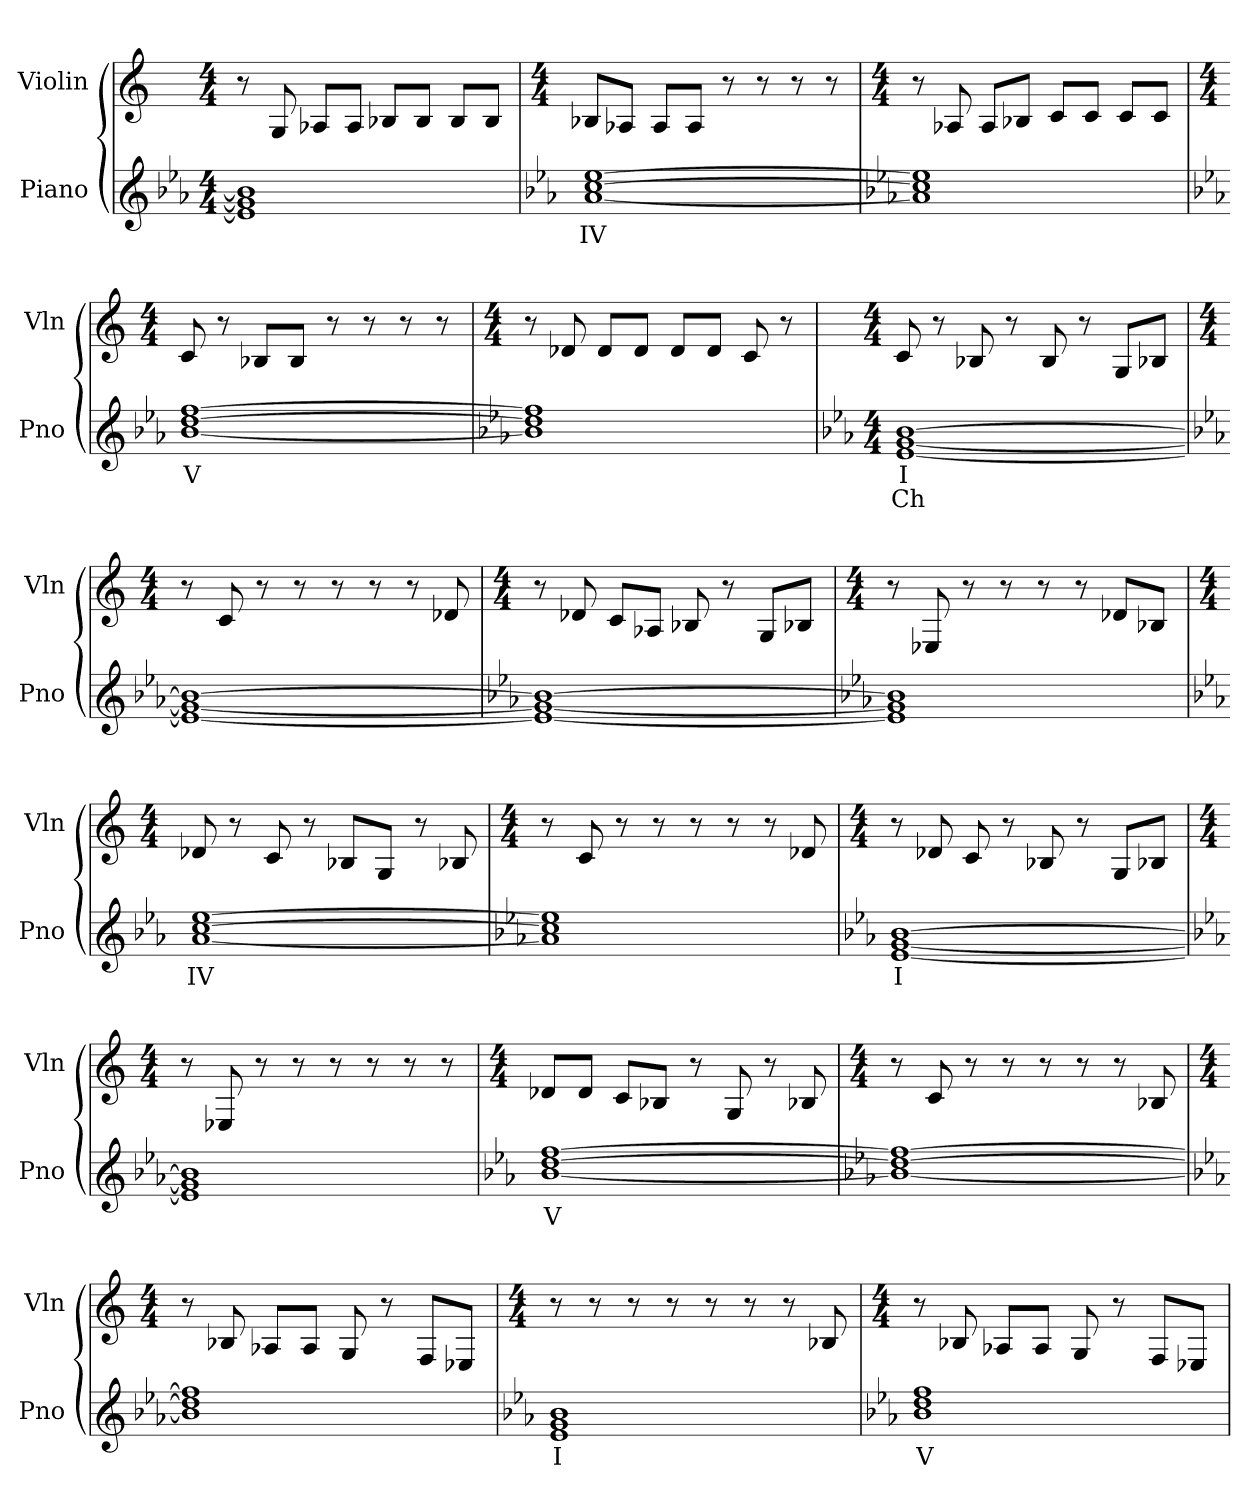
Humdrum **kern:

**kern	**text	**text	**kern
*part2	*part2	*part2	*part1
*staff2	*staff2	*staff2	*staff1
*I"Piano	*	*	*I"Violin
*I'Pno	*	*	*I'Vln
*k[b-e-a-]	*	*	*
*E-:	*	*	*
*M4/4	*	*	*M4/4
=	=	=	=
1e-] 1g] 1b-]	.	.	8r
.	.	.	8G
.	.	.	8A-XL
.	.	.	8A-J
.	.	.	8B-XL
.	.	.	8B-J
.	.	.	8B-L
.	.	.	8B-J
=	=	=	=
*k[b-e-a-]	*	*	*
*E-:	*	*	*
*	*	*	*M4/4
[1a- [1cc [1ee-	IV	.	8B-XL
.	.	.	8A-XJ
.	.	.	8A-L
.	.	.	8A-J
.	.	.	8r
.	.	.	8r
.	.	.	8r
.	.	.	8r
=	=	=	=
*k[b-e-a-]	*	*	*
*E-:	*	*	*
*	*	*	*M4/4
1a-] 1cc] 1ee-]	.	.	8r
.	.	.	8A-X
.	.	.	8A-L
.	.	.	8B-XJ
.	.	.	8cL
.	.	.	8cJ
.	.	.	8cL
.	.	.	8cJ
=	=	=	=
*k[b-e-a-]	*	*	*
*E-:	*	*	*
*	*	*	*M4/4
[1b- [1dd [1ff	V	.	8c
.	.	.	8r
.	.	.	8B-XL
.	.	.	8B-J
.	.	.	8r
.	.	.	8r
.	.	.	8r
.	.	.	8r
=	=	=	=
*k[b-e-a-]	*	*	*
*E-:	*	*	*
*	*	*	*M4/4
1b-] 1dd] 1ff]	.	.	8r
.	.	.	8d-X
.	.	.	8d-L
.	.	.	8d-J
.	.	.	8d-L
.	.	.	8d-J
.	.	.	8c
.	.	.	8r
=	=	=	=
*k[b-e-a-]	*	*	*
*E-:	*	*	*
*M4/4	*	*	*M4/4
[1e- [1g [1b-	I	Ch	8c
.	.	.	8r
.	.	.	8B-X
.	.	.	8r
.	.	.	8B-
.	.	.	8r
.	.	.	8GL
.	.	.	8B-XJ
=	=	=	=
*k[b-e-a-]	*	*	*
*E-:	*	*	*
*	*	*	*M4/4
1e-_ 1g_ 1b-_	.	.	8r
.	.	.	8c
.	.	.	8r
.	.	.	8r
.	.	.	8r
.	.	.	8r
.	.	.	8r
.	.	.	8d-X
=	=	=	=
*k[b-e-a-]	*	*	*
*E-:	*	*	*
*	*	*	*M4/4
1e-_ 1g_ 1b-_	.	.	8r
.	.	.	8d-X
.	.	.	8cL
.	.	.	8A-XJ
.	.	.	8B-X
.	.	.	8r
.	.	.	8GL
.	.	.	8B-XJ
=	=	=	=
*k[b-e-a-]	*	*	*
*E-:	*	*	*
*	*	*	*M4/4
1e-] 1g] 1b-]	.	.	8r
.	.	.	8E-X
.	.	.	8r
.	.	.	8r
.	.	.	8r
.	.	.	8r
.	.	.	8d-XL
.	.	.	8B-XJ
=	=	=	=
*k[b-e-a-]	*	*	*
*E-:	*	*	*
*	*	*	*M4/4
[1a- [1cc [1ee-	IV	.	8d-X
.	.	.	8r
.	.	.	8c
.	.	.	8r
.	.	.	8B-XL
.	.	.	8GJ
.	.	.	8r
.	.	.	8B-X
=	=	=	=
*k[b-e-a-]	*	*	*
*E-:	*	*	*
*	*	*	*M4/4
1a-] 1cc] 1ee-]	.	.	8r
.	.	.	8c
.	.	.	8r
.	.	.	8r
.	.	.	8r
.	.	.	8r
.	.	.	8r
.	.	.	8d-X
=	=	=	=
*k[b-e-a-]	*	*	*
*E-:	*	*	*
*	*	*	*M4/4
[1e- [1g [1b-	I	.	8r
.	.	.	8d-X
.	.	.	8c
.	.	.	8r
.	.	.	8B-X
.	.	.	8r
.	.	.	8GL
.	.	.	8B-XJ
=	=	=	=
*k[b-e-a-]	*	*	*
*E-:	*	*	*
*	*	*	*M4/4
1e-] 1g] 1b-]	.	.	8r
.	.	.	8E-X
.	.	.	8r
.	.	.	8r
.	.	.	8r
.	.	.	8r
.	.	.	8r
.	.	.	8r
=	=	=	=
*k[b-e-a-]	*	*	*
*E-:	*	*	*
*	*	*	*M4/4
[1b- [1dd [1ff	V	.	8d-XL
.	.	.	8d-J
.	.	.	8cL
.	.	.	8B-XJ
.	.	.	8r
.	.	.	8G
.	.	.	8r
.	.	.	8B-X
=	=	=	=
*k[b-e-a-]	*	*	*
*E-:	*	*	*
*	*	*	*M4/4
1b-_ 1dd_ 1ff_	.	.	8r
.	.	.	8c
.	.	.	8r
.	.	.	8r
.	.	.	8r
.	.	.	8r
.	.	.	8r
.	.	.	8B-X
=	=	=	=
*k[b-e-a-]	*	*	*
*E-:	*	*	*
*	*	*	*M4/4
1b-] 1dd] 1ff]	.	.	8r
.	.	.	8B-X
.	.	.	8A-XL
.	.	.	8A-J
.	.	.	8G
.	.	.	8r
.	.	.	8FL
.	.	.	8E-XJ
=	=	=	=
*k[b-e-a-]	*	*	*
*E-:	*	*	*
*	*	*	*M4/4
1e- 1g 1b-	I	.	8r
.	.	.	8r
.	.	.	8r
.	.	.	8r
.	.	.	8r
.	.	.	8r
.	.	.	8r
.	.	.	8B-X
=	=	=	=
*k[b-e-a-]	*	*	*
*E-:	*	*	*
*	*	*	*M4/4
1b- 1dd 1ff	V	.	8r
.	.	.	8B-X
.	.	.	8A-XL
.	.	.	8A-J
.	.	.	8G
.	.	.	8r
.	.	.	8FL
.	.	.	8E-XJ
=	=	=	=
*-	*-	*-	*-
